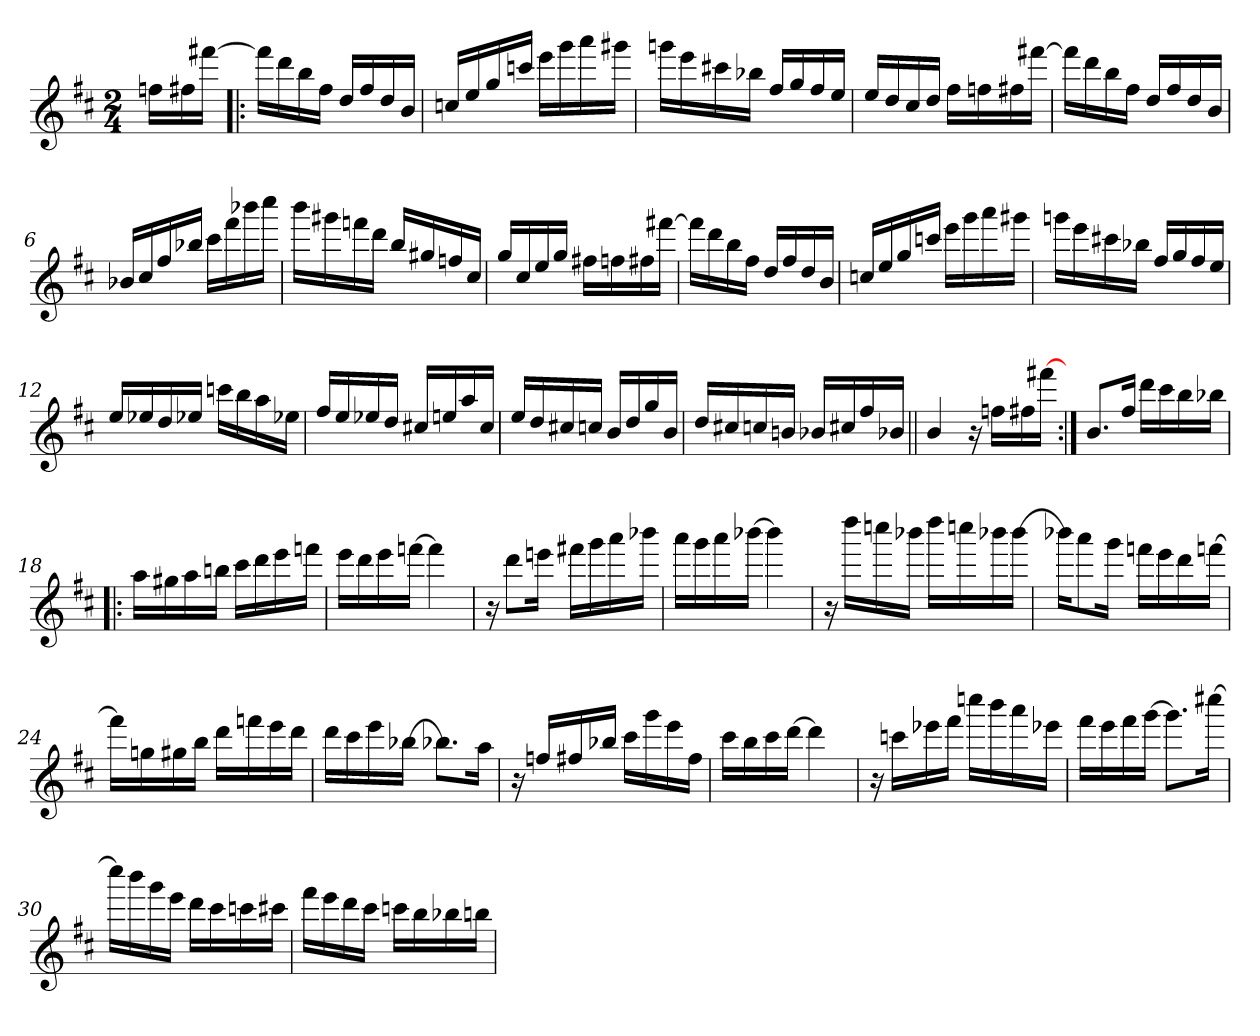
**kern
*part1
*staff1
*clefG2
*k[f#c#]
*D:
*M2/4
=
16ffn\LL
16ff#X\
[16fff#X\JJ
=1!|:
16fff#\LL]
16ddd\
16bb\
16ff#\JJ
16dd/LL
16ff#/
16dd/
16b/JJ
=2
16ccn/LL
16ee/
16gg/
16cccn/JJ
16eee\LL
16ggg\
16aaa\
16ggg#X\JJ
=3
16gggn\LL
16eee\
16ccc#X\
16bb-X\JJ
16ff#/LL
16gg/
16ff#/
16ee/JJ
!!LO:LB:g=z
=4
16ee/LL
16dd/
16cc#/
16dd/JJ
16ff#\LL
16ffn\
16ff#X\
[16fff#X\JJ
=5
16fff#\LL]
16ddd\
16bb\
16ff#\JJ
16dd/LL
16ff#/
16dd/
16b/JJ
=6
16b-X/LL
16cc#/
16ff#/
16bb-X/JJ
16ccc#\LL
16fff#\
16bbb-X\
16cccc#\JJ
=7
16bbb\LL
16ggg#X\
16fffn\
16ddd\JJ
16bb/LL
16gg#X/
16ffn/
16cc#/JJ
!!LO:LB:g=z
=8
16gg/LL
16cc#/
16ee/
16gg/JJ
16ff#X\LL
16ffn\
16ff#X\
[16fff#X\JJ
=9
16fff#\LL]
16ddd\
16bb\
16ff#\JJ
16dd/LL
16ff#/
16dd/
16b/JJ
=10
16ccn/LL
16ee/
16gg/
16cccn/JJ
16eee\LL
16ggg\
16aaa\
16ggg#X\JJ
=11
16gggn\LL
16eee\
16ccc#X\
16bb-X\JJ
16ff#/LL
16gg/
16ff#/
16ee/JJ
!!LO:LB:g=z
=12
16ee/LL
16ee-X/
16dd/
16ee-X/JJ
16cccn\LL
16bb\
16aa\
16ee-X\JJ
=13
16ff#/LL
16ee/
16ee-X/
16dd/JJ
16cc#X/LL
16een/
16aa/
16cc#/JJ
=14
16ee/LL
16dd/
16cc#X/
16ccn/JJ
16b/LL
16dd/
16gg/
16b/JJ
=15
16dd/LL
16cc#X/
16ccn/
16bn/JJ
16b-X/LL
16cc#X/
16ff#/
16b-X/JJ
!!LO:LB:g=z
=16||
4b/
16r
16ffn\LL
16ff#X\
[16fff#X\JJ
=17:|!
8.b/L
16ff#/Jk
16ddd\LL
16ccc#\
16bb\
16bb-X\JJ
=18!|:
16aa\LL
16gg#X\
16aa\
16bbn\JJ
16ccc#\LL
16ddd\
16eee\
16fffn\JJ
=19
16eee\LL
16ddd\
16eee\
[16fffn\JJ
4fff\]
!!LO:LB:g=z
=20
16r
8ddd\L
16eeen\Jk
16fff#X\LL
16ggg\
16aaa\
16bbb-X\JJ
=21
16aaa\LL
16ggg\
16aaa\
[16bbb-X\JJ
4bbb-\]
=22
16r
16dddd\LL
16ccccn\
16bbb-X\JJ
16dddd\LL
16ccccn\
16bbb-X\
[16bbb-\JJ
=23
16bbb-X\KL]
8aaa\
16ggg\Jk
16fffn\LL
16eee\
16ddd\
[16fffn\JJ
!!LO:LB:g=z
=24
16fffn\LL]
16ggn\
16gg#X\
16bb\JJ
16ddd\LL
16fffn\
16eee\
16ddd\JJ
=25
16ddd\LL
16ccc#\
16eee\
[16bb-X\JJ
8.bb-X\L]
16aa\Jk
=26
16r
16ffn/LL
16ff#X/
16bb-X/JJ
16ccc#\LL
16ggg\
16eee\
16ff#\JJ
=27
16ccc#\LL
16bb\
16ccc#\
[16ddd\JJ
4ddd\]
!!LO:LB:g=z
=28
16r
16cccn\LL
16eee-X\
16fff#\JJ
16ccccn\LL
16bbb\
16aaa\
16eee-X\JJ
=29
16fff#\LL
16eee\
16fff#\
[16ggg\JJ
8.ggg\L]
[16cccc#X\Jk
=30
16cccc#\LL]
16bbb\
16ggg\
16eee\JJ
16ddd\LL
16ccc#\
16cccn\
16ccc#X\JJ
=31
16fff#\LL
16eee\
16ddd\
16ccc#\JJ
16cccn\LL
16bb\
16bb-X\
16bbn\JJ
=
*-
